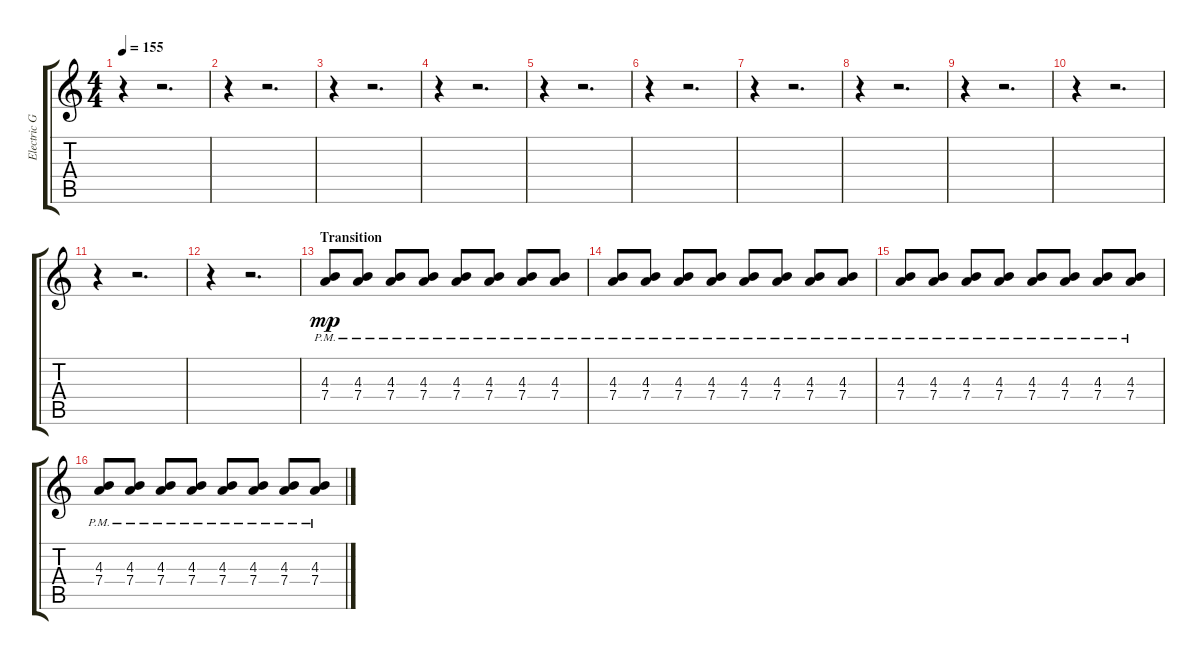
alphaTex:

\track ("Electric Guitar" "Electric G") {instrument distortionguitar}
\staff {score tabs}
\tuning (E4 B3 G3 D3 A2 E2) {hide}
\ts (4 4)
\tempo 155
\clef g2
\ks c
r.4{dy ff} r.2{d} |
r.4 r.2{d} |
r.4 r.2{d} |
r.4 r.2{d} |
r.4 r.2{d} |
r.4 r.2{d} |
r.4 r.2{d} |
r.4 r.2{d} |
r.4 r.2{d} |
r.4 r.2{d} |
r.4 r.2{d} |
r.4 r.2{d} |
\section ("" "Transition")
(4.3{pm} 7.4{pm}).8{dy mp} (4.3{pm} 7.4{pm}).8 (4.3{pm} 7.4{pm}).8 (4.3{pm} 7.4{pm}).8 (4.3{pm} 7.4{pm}).8 (4.3{pm} 7.4{pm}).8 (4.3{pm} 7.4{pm}).8 (4.3{pm} 7.4{pm}).8 |
(4.3{pm} 7.4{pm}).8 (4.3{pm} 7.4{pm}).8 (4.3{pm} 7.4{pm}).8 (4.3{pm} 7.4{pm}).8 (4.3{pm} 7.4{pm}).8 (4.3{pm} 7.4{pm}).8 (4.3{pm} 7.4{pm}).8 (4.3{pm} 7.4{pm}).8 |
(4.3{pm} 7.4{pm}).8 (4.3{pm} 7.4{pm}).8 (4.3{pm} 7.4{pm}).8 (4.3{pm} 7.4{pm}).8 (4.3{pm} 7.4{pm}).8 (4.3{pm} 7.4{pm}).8 (4.3{pm} 7.4{pm}).8 (4.3{pm} 7.4{pm}).8 |
(4.3{pm} 7.4{pm}).8 (4.3{pm} 7.4{pm}).8 (4.3{pm} 7.4{pm}).8 (4.3{pm} 7.4{pm}).8 (4.3{pm} 7.4{pm}).8 (4.3{pm} 7.4{pm}).8 (4.3{pm} 7.4{pm}).8 (4.3{pm} 7.4{pm}).8
